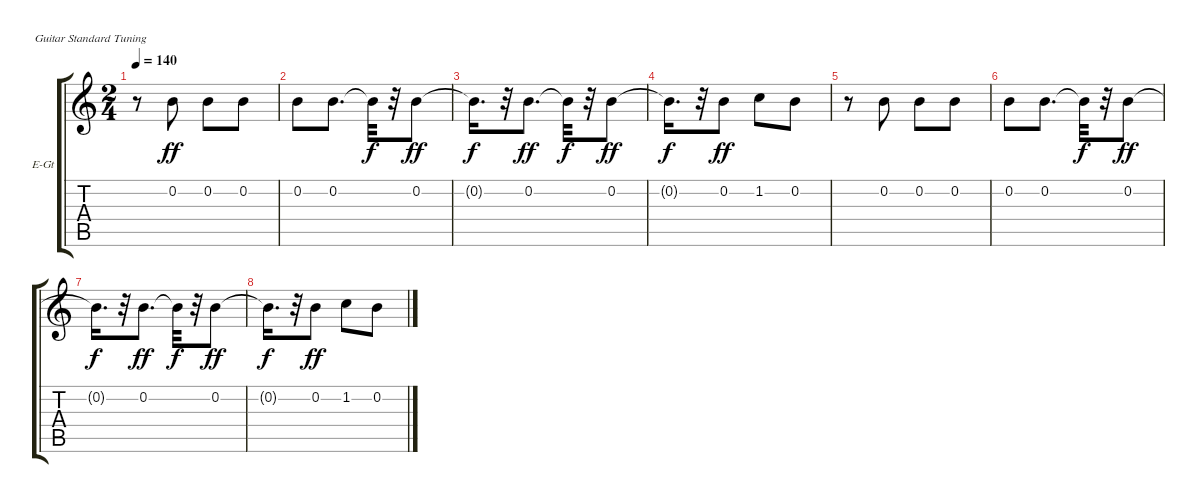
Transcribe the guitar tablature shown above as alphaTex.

\bracketExtendMode groupsimilarinstruments
\firstSystemTrackNameOrientation horizontal
\otherSystemsTrackNameOrientation horizontal
\track ("Гитара 4" "E-Gt") {instrument electricguitarjazz}
\staff {score tabs}
\tuning (E4 B3 G3 D3 A2 E2)
\ts (2 4)
\tempo 140
\clef g2
\ks c
r.8{dy ff} 0.2.8 0.2.8 0.2.8 |
0.2.8 0.2.8{d} 0.2{t}.32{dy f} r.32 0.2.8{dy ff} |
0.2{t}.16{d dy f} r.32 0.2.8{d dy ff} 0.2{t}.32{dy f} r.32 0.2.8{dy ff} |
0.2{t}.16{d dy f} r.32 0.2.8{dy ff} 1.2.8 0.2.8 |
r.8 0.2.8 0.2.8 0.2.8 |
0.2.8 0.2.8{d} 0.2{t}.32{dy f} r.32 0.2.8{dy ff} |
0.2{t}.16{d dy f} r.32 0.2.8{d dy ff} 0.2{t}.32{dy f} r.32 0.2.8{dy ff} |
0.2{t}.16{d dy f} r.32 0.2.8{dy ff} 1.2.8 0.2.8
